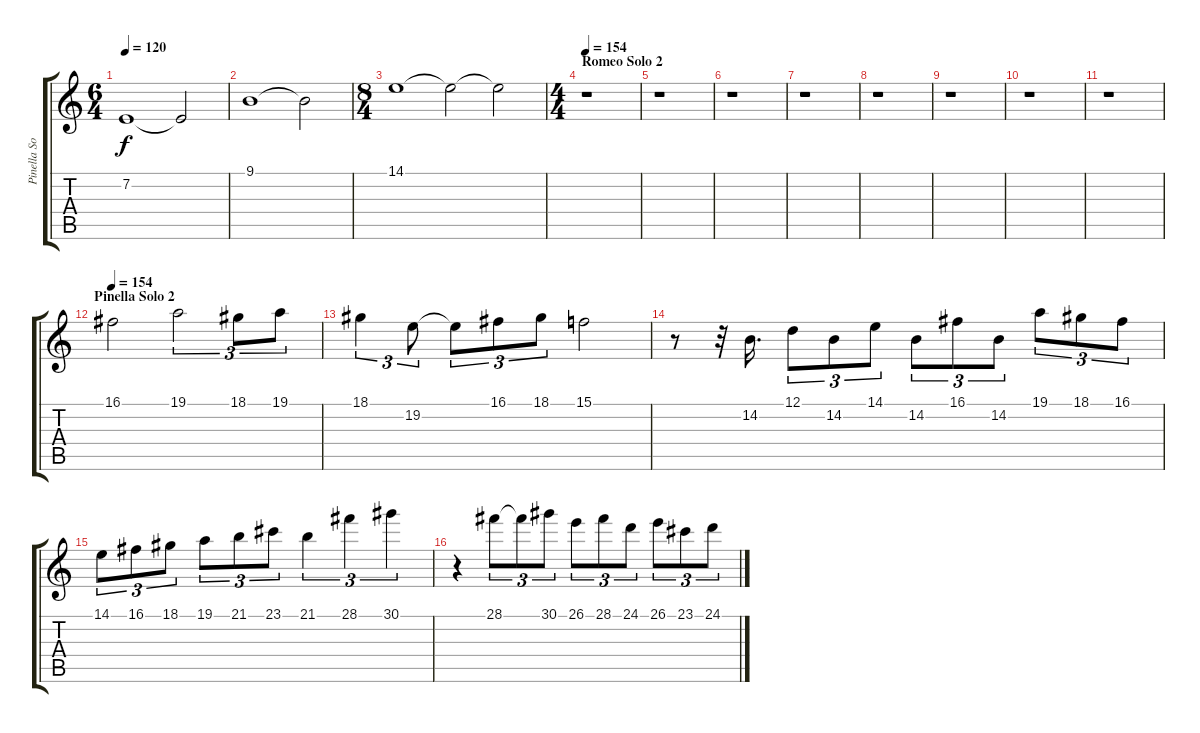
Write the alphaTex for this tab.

\track ("Pinella Solo" "Pinella So") {instrument lead2sawtooth}
\staff {score tabs}
\tuning (D4 A3 F3 C3 G2 D2) {hide}
\ts (6 4)
\tempo 120
\clef g2
\ks c
7.2.1{dy f} 7.2{t}.2 |
9.1.1 9.1{t}.2 |
\ts (8 4)
14.1.1 14.1{t}.2 14.1{t}.2 |
\ts (4 4)
\section ("" "Romeo Solo 2")
\tempo 154
r.1 |
r.1 |
r.1 |
r.1 |
r.1 |
r.1 |
r.1 |
r.1 |
\section ("" "Pinella Solo 2")
\tempo 154
16.1.2 19.1.2{tu (3 2)} 18.1.8{tu (3 2)} 19.1.8{tu (3 2)} |
18.1.4{tu (3 2)} 19.2.8{tu (3 2)} 19.2{t}.8{tu (3 2)} 16.1.8{tu (3 2)} 18.1.8{tu (3 2)} 15.1.2 |
r.8 r.32 14.2.16{d} 12.1.8{tu (3 2)} 14.2.8{tu (3 2)} 14.1.8{tu (3 2)} 14.2.8{tu (3 2)} 16.1.8{tu (3 2)} 14.2.8{tu (3 2)} 19.1.8{tu (3 2)} 18.1.8{tu (3 2)} 16.1.8{tu (3 2)} |
14.1.8{tu (3 2)} 16.1.8{tu (3 2)} 18.1.8{tu (3 2)} 19.1.8{tu (3 2)} 21.1.8{tu (3 2)} 23.1.8{tu (3 2)} 21.1.4{tu (3 2)} 28.1.4{tu (3 2)} 30.1.4{tu (3 2)} |
r.4 28.1.8{tu (3 2)} 28.1{t}.8{tu (3 2)} 30.1.8{tu (3 2)} 26.1.8{tu (3 2)} 28.1.8{tu (3 2)} 24.1.8{tu (3 2)} 26.1.8{tu (3 2)} 23.1.8{tu (3 2)} 24.1.8{tu (3 2)}
